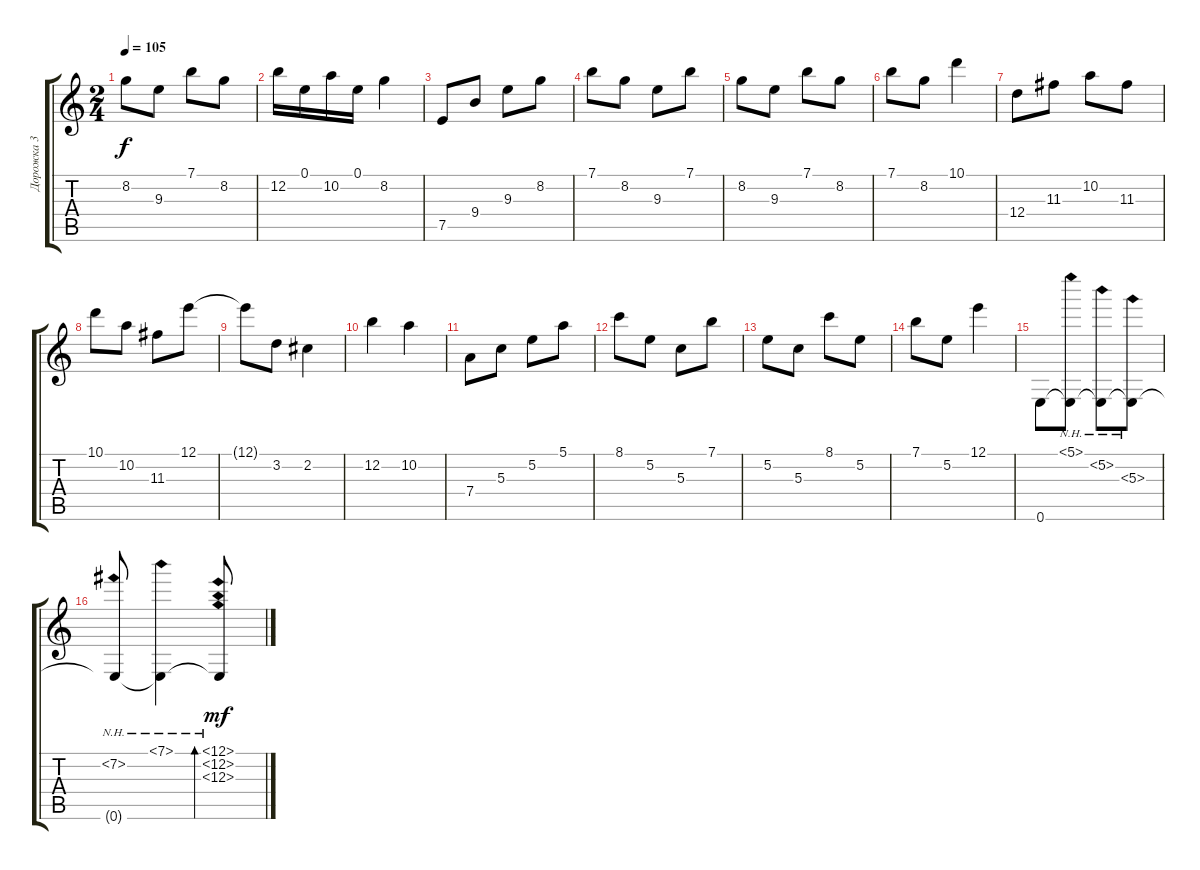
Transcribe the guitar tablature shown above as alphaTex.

\track ("Дорожка 3" "Дорожка 3") {instrument overdrivenguitar}
\staff {score tabs}
\tuning (E4 B3 G3 D3 A2 E2) {hide}
\ts (2 4)
\tempo 105
\clef g2
\ks c
8.2.8{dy f} 9.3.8 7.1.8 8.2.8 |
12.2.16 0.1.16 10.2.16 0.1.16 8.2.4 |
7.5.8{volume 11} 9.4.8 9.3.8 8.2.8 |
7.1.8 8.2.8 9.3.8 7.1.8 |
8.2.8 9.3.8 7.1.8 8.2.8 |
7.1.8 8.2.8 10.1.4 |
12.4.8 11.3.8 10.2.8 11.3.8 |
10.1.8 10.2.8 11.3.8 12.1.8 |
12.1{t}.8 3.2.8 2.2.4 |
12.2.4 10.2.4 |
7.4.8 5.3.8 5.2.8 5.1.8 |
8.1.8 5.2.8 5.3.8 7.1.8 |
5.2.8 5.3.8 8.1.8 5.2.8 |
7.1.8 5.2.8 12.1.4 |
0.6.8 (5.1{nh} 0.6{t}).8 (5.2{nh} 0.6{t}).8 (5.3{nh} 0.6{t}).8 |
(7.2{nh} 0.6{t}).8 (7.1{nh} 0.6{t}).4 (12.1{nh} 12.2{nh} 12.3{nh} 0.6{t}).8{bd 480 dy mf}
